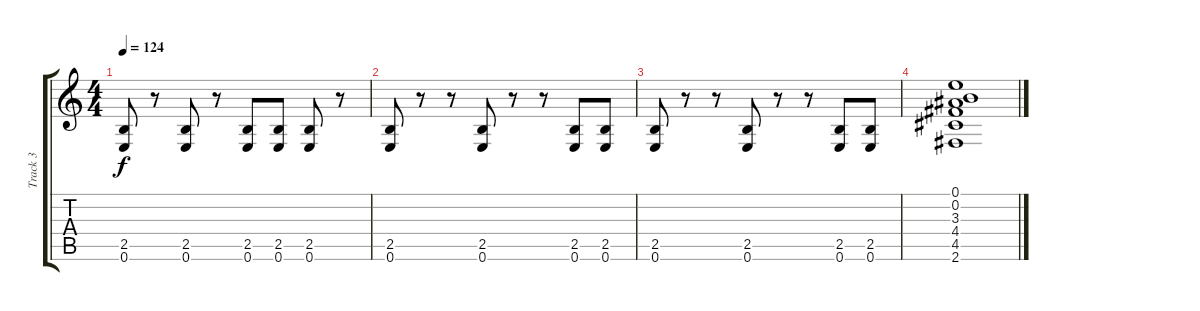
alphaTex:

\track ("Track 3" "Track 3") {instrument overdrivenguitar}
\staff {score tabs}
\tuning (E4 B3 G3 D3 A2 E2) {hide}
\ts (4 4)
\tempo 124
\clef g2
\ks c
(2.5 0.6).8{dy f} r.8 (2.5 0.6).8 r.8 (2.5 0.6).8 (2.5 0.6).8 (2.5 0.6).8 r.8 |
(2.5 0.6).8 r.8 r.8 (2.5 0.6).8 r.8 r.8 (2.5 0.6).8 (2.5 0.6).8 |
(2.5 0.6).8 r.8 r.8 (2.5 0.6).8 r.8 r.8 (2.5 0.6).8 (2.5 0.6).8 |
(0.1 0.2 3.3 4.4 4.5 2.6).1
